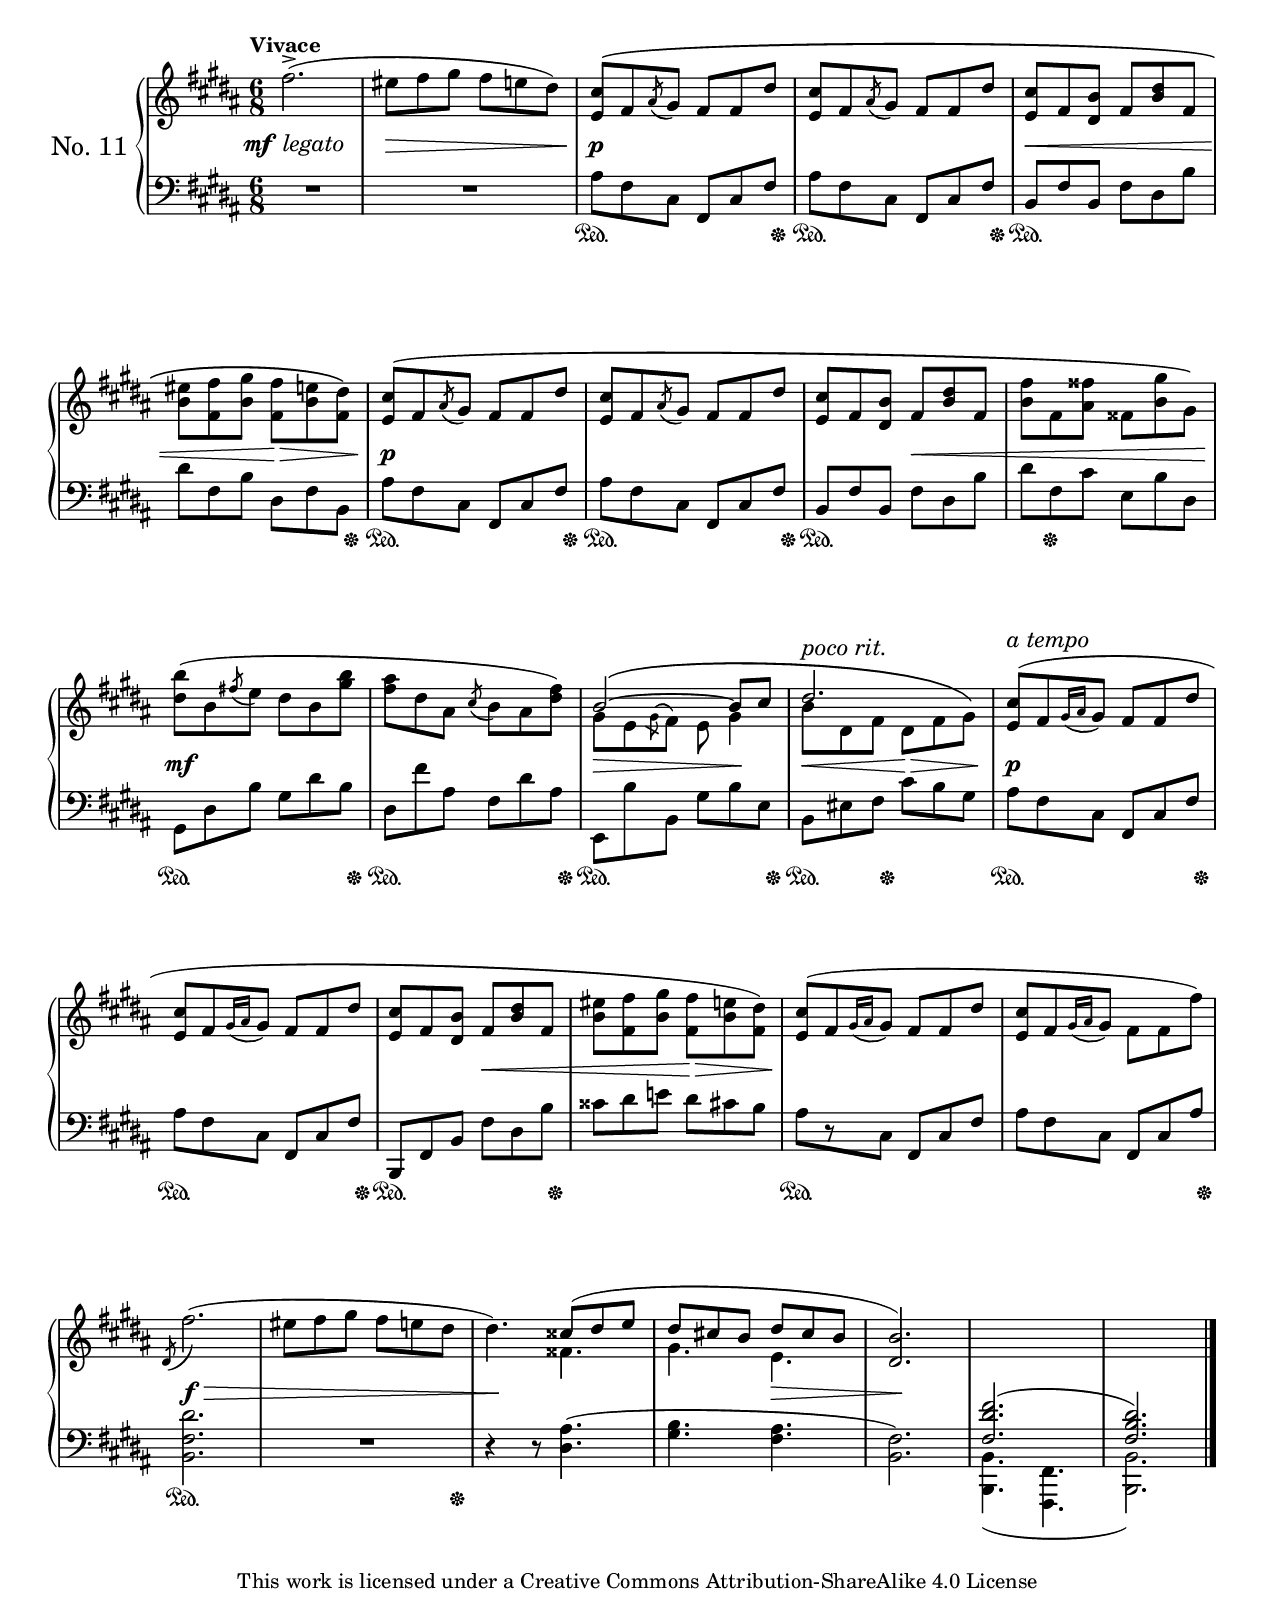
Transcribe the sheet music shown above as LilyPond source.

\version "2.24.0"

\include "includes/header-paper.ily"
%...+....1....+....2....+....3....+....4....+....5....+....6....+....7....+....

\version "2.24.0"
\language "english"

\include "global-variables.ily"

%%% Positions and shapes %%%

slurShapeA = \shape #'((0 . 2) (0 . 0) (0 . 0) (0 . 0)) \etc

%%% Music %%%

global = {
  \time 6/8
  \key b \major
  \accidentalStyle piano
}

rightHand = \relative {
  \clef treble
  \global
  \set Score.tempoHideNote = ##t 
  \tempo "Vivace" 4. = 100
  
  fs''2.->( |
  es8 fs gs fs e ds) |
  <e, cs'>8\( fs \acciaccatura { as8 } gs fs fs ds' |
  <e, cs'>8 fs \acciaccatura { as8 } gs fs fs ds' |
  <e, cs'>8 fs <ds b'> fs <b ds> fs |
  <b es>8 <fs fs'> <b gs'> <fs fs'> <b e> <fs ds'>\) |
  <e cs'>8\( fs \acciaccatura { as8 } gs fs fs ds' |
  <e, cs'>8 fs \acciaccatura { as8 } gs fs fs ds' |
  
  \barNumberCheck 9
  <e, cs'>8 fs <ds b'> fs <b ds> fs |
  <b fs'>8 fs <as fss'> fss<b gs'> gs\) |
  <ds' b'>8( b \acciaccatura { fs'8 } e8 ds b <gs' b> |
  <as fs> ds, as \acciaccatura { cs8 } b8 as <ds fs>) |
  <<
    { b2-\slurShapeA \(~ b8 cs | ds2.*2/3^\pocoRit s8 \hideNotes gs,\) | }
    \\
    { 
      gs8 e \acciaccatura { \slurUp gs8 } fs e gs4 | 
      \tempo 4. = 94 b8 ds, fs \tempo 4. = 88 ds fs gs | 
    }
  >> 
  \tempo 4. = 100 <e cs'>8[(^\aTempo fs \appoggiatura { gs16[ as] } gs8] 
    fs fs ds' |
  <e, cs'>8[ fs \appoggiatura { gs16[ as] } gs8] fs fs ds' |
  
  \barNumberCheck 17
  <e, cs'>8 fs <ds b'> fs <b ds> fs |
  <b es>8 <fs fs'> <b gs'> <fs fs'> <b e> <fs ds'>) |
  <e cs'>8[( fs \appoggiatura { gs16[ as] } gs8] fs fs ds' |
  <e, cs'>8[ fs \appoggiatura { gs16[ as] } gs8] fs fs fs') |
  \acciaccatura { ds,8 } fs'2.( |
  \tempo 4. = 78 es8 fs gs fs e ds |
  % \barNumberCheck 23
  ds4.) 
    <<
      { \voiceOne css8( ds e | ds cs b ds cs b | <ds, b'>2.) | }
      \\
      { \voiceTwo fss4. | gs4. e | s2. | }
    >> 
  \staffDown
  \voiceOne
  \tempo 4. = 72 <fs, ds' fs>2.( |
  <fs b ds>2.) |
  \bar "|."
}

leftHand = \relative {
  \clef bass
  \global

  R2. * 2 |
  as8 fs cs fs, cs' fs |
  as8 fs cs fs, cs' fs |
  b,8 fs' b, fs' ds b' |
  ds8 fs, b ds, fs b, |
  as'8 fs cs fs, cs' fs |
  as8 fs cs fs, cs' fs |
  
  \barNumberCheck 9
  b,8 fs' b, fs' ds b' |
  ds8 fs, cs' e, b' ds, |
  gs,8 ds' b' gs ds' b |
  ds,8 fs' as, fs ds' as |
  \stemDown e,8 b'' b, \stemNeutral gs' b e, |
  b8 es fs cs' b gs |
  as8 fs cs fs, cs' fs |
  as8 fs cs fs, cs' fs |
  
  \barNumberCheck 17
  b,,8 fs' b fs' ds b' |
  css8 ds e ds cs b |
  as8[ r cs,] fs, cs' fs |
  as8 fs cs fs, cs' as' |
  <b, fs' ds'>2. |
  R2. |
  r4 r8 <ds as'>4.( |
  <gs b>4. <fs as> |
  
  \barNumberCheck 25
  <b, fs'>2.) |
  \voiceFour
  <b, b'>4.( <fs fs'> |
  <b b'>2.) |
}

dynamics = {
  \override TextScript.Y-offset = -0.5
  \tag layout { s2.-\tweak X-offset -4 ^\mfLegato | }
  \tag midi   { s2.\mf | }
  s2.\> |
  s2.\p |
  s2. |
  s2.\< |
  s4. s\> |
  s2.\p |
  s2. |
  
  \barNumberCheck 9
  s4. s\< |
  s2. |
  s2.\mf |
  s2. |
  s4.\> s8 s4\! |
  s4.\< s4\> s16 s\! |
  s2.\p |
  s2. |
  
  \barNumberCheck 17
  s4. s\< |
  s4. s\> |
  s2.\! |
  s2. |
  \override Hairpin.to-barline = ##f
  s2.\f\> |
  s2. |
  s4.\! s |
  s4. s\> |
  
  \barNumberCheck 25
  s2.\! |
  s2. * 2 |
}

pedal = {
  s2. * 2 |
  s4.\sustainOn s4 s16 s\sustainOff |
  s4.\sustainOn s4 s16 s\sustainOff |
  s2.\sustainOn |
  s4. s4 s16 s\sustainOff |
  s4.\sustainOn s4 s16 s\sustainOff |
  s4.\sustainOn s4 s16 s\sustainOff |
  
  \barNumberCheck 9
  s2.\sustainOn |
  s8 s4\sustainOff s4. |
  \repeat unfold 3 { s4.\sustainOn s4 s16 s\sustainOff | }
  s4\sustainOn s16 s\sustainOff s4. |
  s4.\sustainOn s4 s16 s\sustainOff |
  s4.\sustainOn s4 s16 s\sustainOff |
  
  \barNumberCheck 17
  s4.\sustainOn s4 s16 s\sustainOff |
  s2. |
  s2.\sustainOn |
  s4. s4 s16 s\sustainOff |
  s2.\sustainOn |
  s4. s4 s16 s\sustainOff |
}

preludeElevenMusic = \score { 
  \keepWithTag #'layout
  \new PianoStaff \with { 
    instrumentName = \markup \huge "No. 11"
  } <<
    \new Staff = "upper" \rightHand
    \new Dynamics \dynamics
    \new Staff = "lower" \leftHand
    \new Dynamics \pedal
  >>
  \layout {}
}

preludeElevenMidi = \book {
  \bookOutputName "prelude-op28-no11"
  \score { 
    \keepWithTag #'midi
    <<
      \new Staff = "upper" << \rightHand \dynamics \pedal >>
      \new Staff = "lower" << \leftHand \dynamics \pedal >>
    >>
    \midi {}
  }
}


\preludeElevenMusic
\preludeElevenMidi
